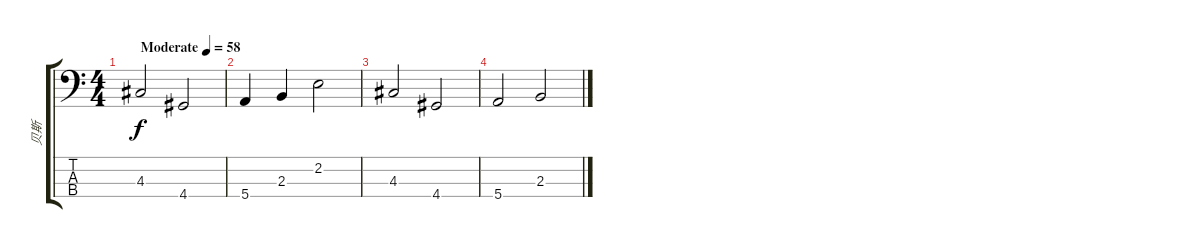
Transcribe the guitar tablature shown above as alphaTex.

\track ("贝斯" "贝斯") {instrument electricbassfinger}
\staff {score tabs}
\tuning (G2 D2 A1 E1) {hide}
\ts (4 4)
\tempo (58 "Moderate")
\clef f4
\ks c
4.3.2{dy f instrument electricbassfinger} 4.4.2 |
5.4.4 2.3.4 2.2.2 |
4.3.2 4.4.2 |
5.4.2 2.3.2
